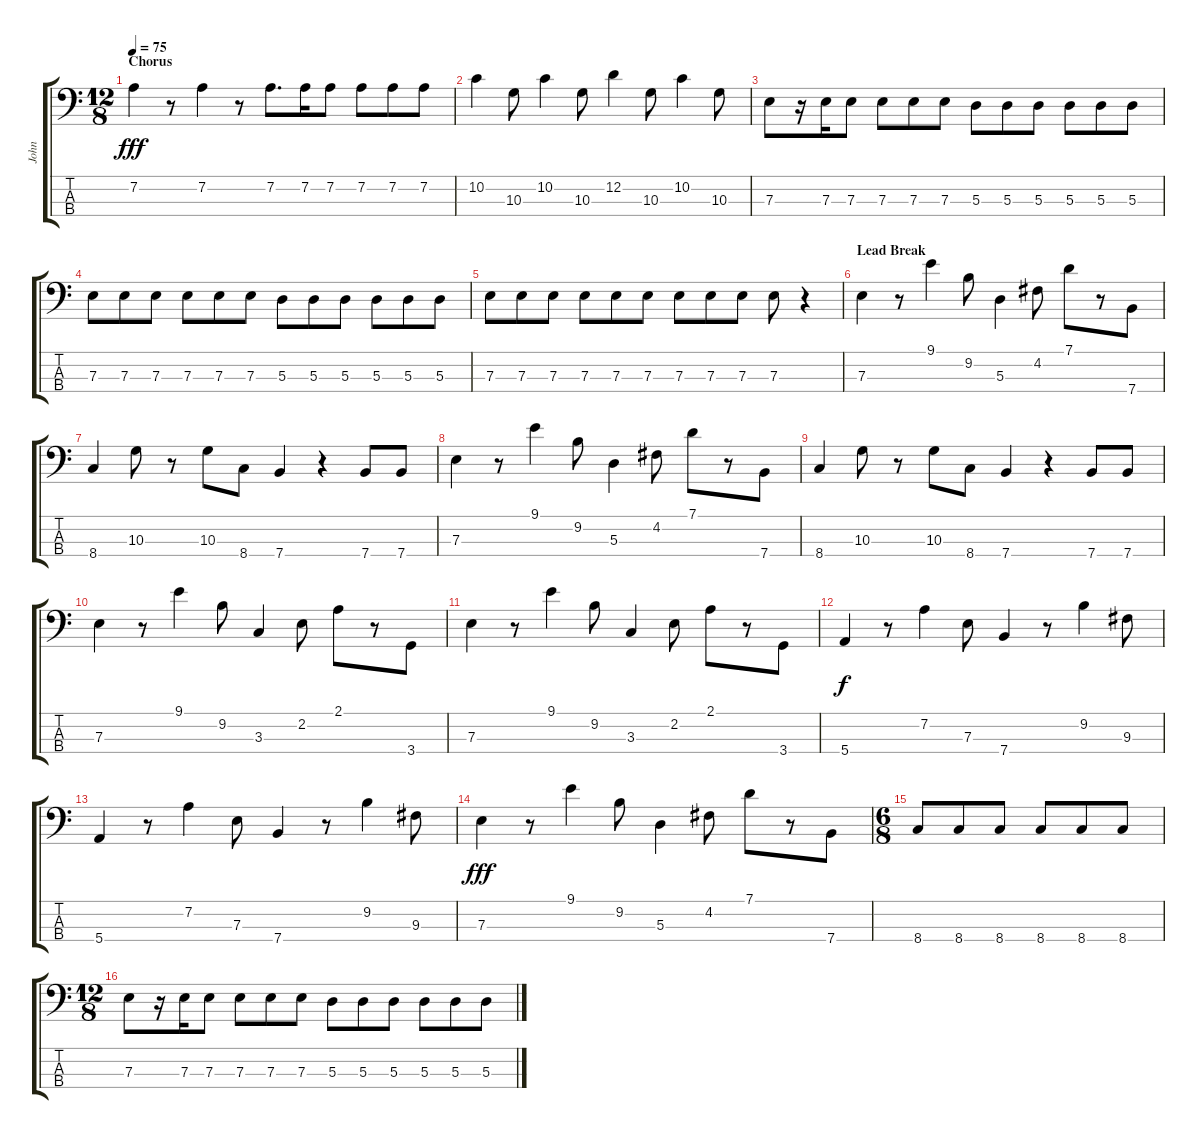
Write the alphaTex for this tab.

\track ("John" "John") {instrument electricbasspick}
\staff {score tabs}
\tuning (G2 D2 A1 E1) {hide}
\ts (12 8)
\section ("" "Chorus")
\tempo 75
\clef f4
\ks c
7.2.4{dy fff} r.8 7.2.4 r.8 7.2.8{d} 7.2.16 7.2.8 7.2.8 7.2.8 7.2.8 |
10.2.4 10.3.8 10.2.4 10.3.8 12.2.4 10.3.8 10.2.4 10.3.8 |
7.3.8 r.16 7.3.16 7.3.8 7.3.8 7.3.8 7.3.8 5.3.8 5.3.8 5.3.8 5.3.8 5.3.8 5.3.8 |
7.3.8 7.3.8 7.3.8 7.3.8 7.3.8 7.3.8 5.3.8 5.3.8 5.3.8 5.3.8 5.3.8 5.3.8 |
7.3.8 7.3.8 7.3.8 7.3.8 7.3.8 7.3.8 7.3.8 7.3.8 7.3.8 7.3.8 r.4 |
\section ("" "Lead Break")
7.3.4 r.8 9.1.4 9.2.8 5.3.4 4.2.8 7.1.8 r.8 7.4.8 |
8.4.4 10.3.8 r.8 10.3.8 8.4.8 7.4.4 r.4 7.4.8 7.4.8 |
7.3.4 r.8 9.1.4 9.2.8 5.3.4 4.2.8 7.1.8 r.8 7.4.8 |
8.4.4 10.3.8 r.8 10.3.8 8.4.8 7.4.4 r.4 7.4.8 7.4.8 |
7.3.4 r.8 9.1.4 9.2.8 3.3.4 2.2.8 2.1.8 r.8 3.4.8 |
7.3.4 r.8 9.1.4 9.2.8 3.3.4 2.2.8 2.1.8 r.8 3.4.8 |
5.4.4{dy f} r.8 7.2.4 7.3.8 7.4.4 r.8 9.2.4 9.3.8 |
5.4.4 r.8 7.2.4 7.3.8 7.4.4 r.8 9.2.4 9.3.8 |
7.3.4{dy fff} r.8 9.1.4 9.2.8 5.3.4 4.2.8 7.1.8 r.8 7.4.8 |
\ts (6 8)
8.4.8 8.4.8 8.4.8 8.4.8 8.4.8 8.4.8 |
\ts (12 8)
7.3.8 r.16 7.3.16 7.3.8 7.3.8 7.3.8 7.3.8 5.3.8 5.3.8 5.3.8 5.3.8 5.3.8 5.3.8
